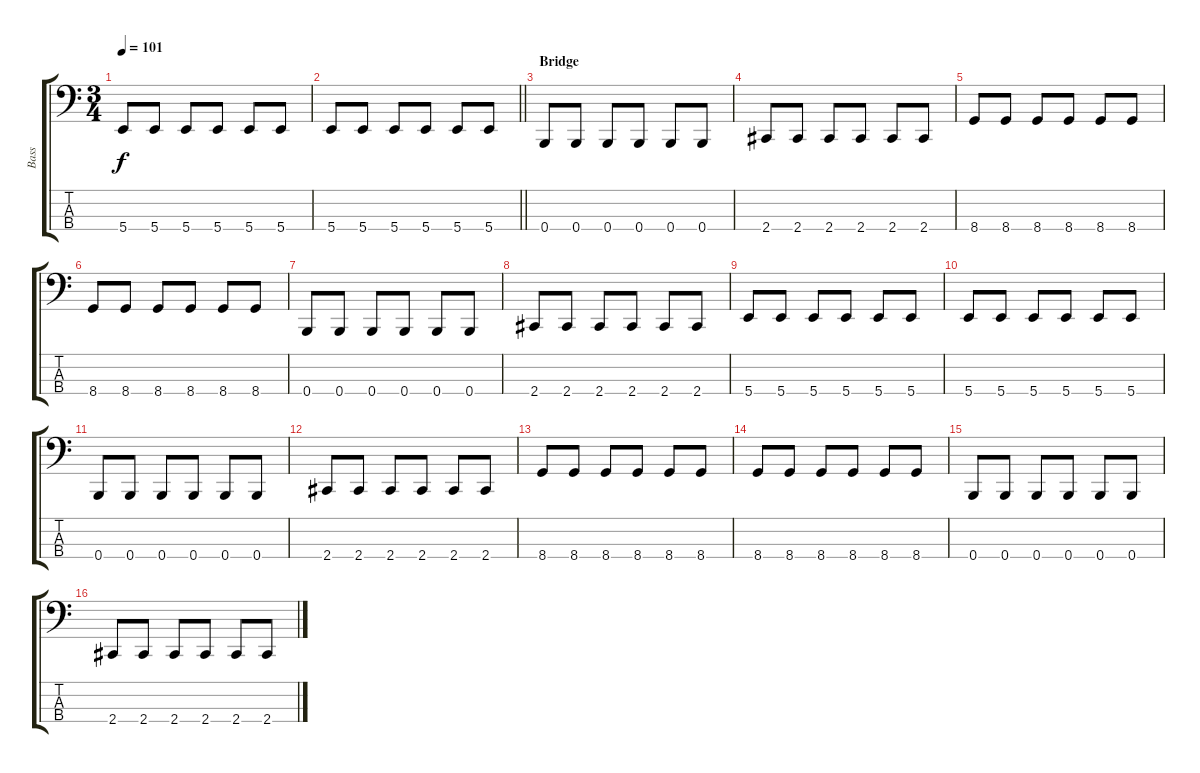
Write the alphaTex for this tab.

\track ("Bass" "Bass") {instrument electricbasspick}
\staff {score tabs}
\tuning (E2 B1 Gb1 B0) {hide}
\ts (3 4)
\tempo 101
\clef f4
\ks c
5.4.8{dy f} 5.4.8 5.4.8 5.4.8 5.4.8 5.4.8 |
\barLineRight lightlight
5.4.8 5.4.8 5.4.8 5.4.8 5.4.8 5.4.8 |
\section ("" "Bridge")
0.4.8 0.4.8 0.4.8 0.4.8 0.4.8 0.4.8 |
2.4.8 2.4.8 2.4.8 2.4.8 2.4.8 2.4.8 |
8.4.8 8.4.8 8.4.8 8.4.8 8.4.8 8.4.8 |
8.4.8 8.4.8 8.4.8 8.4.8 8.4.8 8.4.8 |
0.4.8 0.4.8 0.4.8 0.4.8 0.4.8 0.4.8 |
2.4.8 2.4.8 2.4.8 2.4.8 2.4.8 2.4.8 |
5.4.8 5.4.8 5.4.8 5.4.8 5.4.8 5.4.8 |
5.4.8 5.4.8 5.4.8 5.4.8 5.4.8 5.4.8 |
0.4.8 0.4.8 0.4.8 0.4.8 0.4.8 0.4.8 |
2.4.8 2.4.8 2.4.8 2.4.8 2.4.8 2.4.8 |
8.4.8 8.4.8 8.4.8 8.4.8 8.4.8 8.4.8 |
8.4.8 8.4.8 8.4.8 8.4.8 8.4.8 8.4.8 |
0.4.8 0.4.8 0.4.8 0.4.8 0.4.8 0.4.8 |
2.4.8 2.4.8 2.4.8 2.4.8 2.4.8 2.4.8
